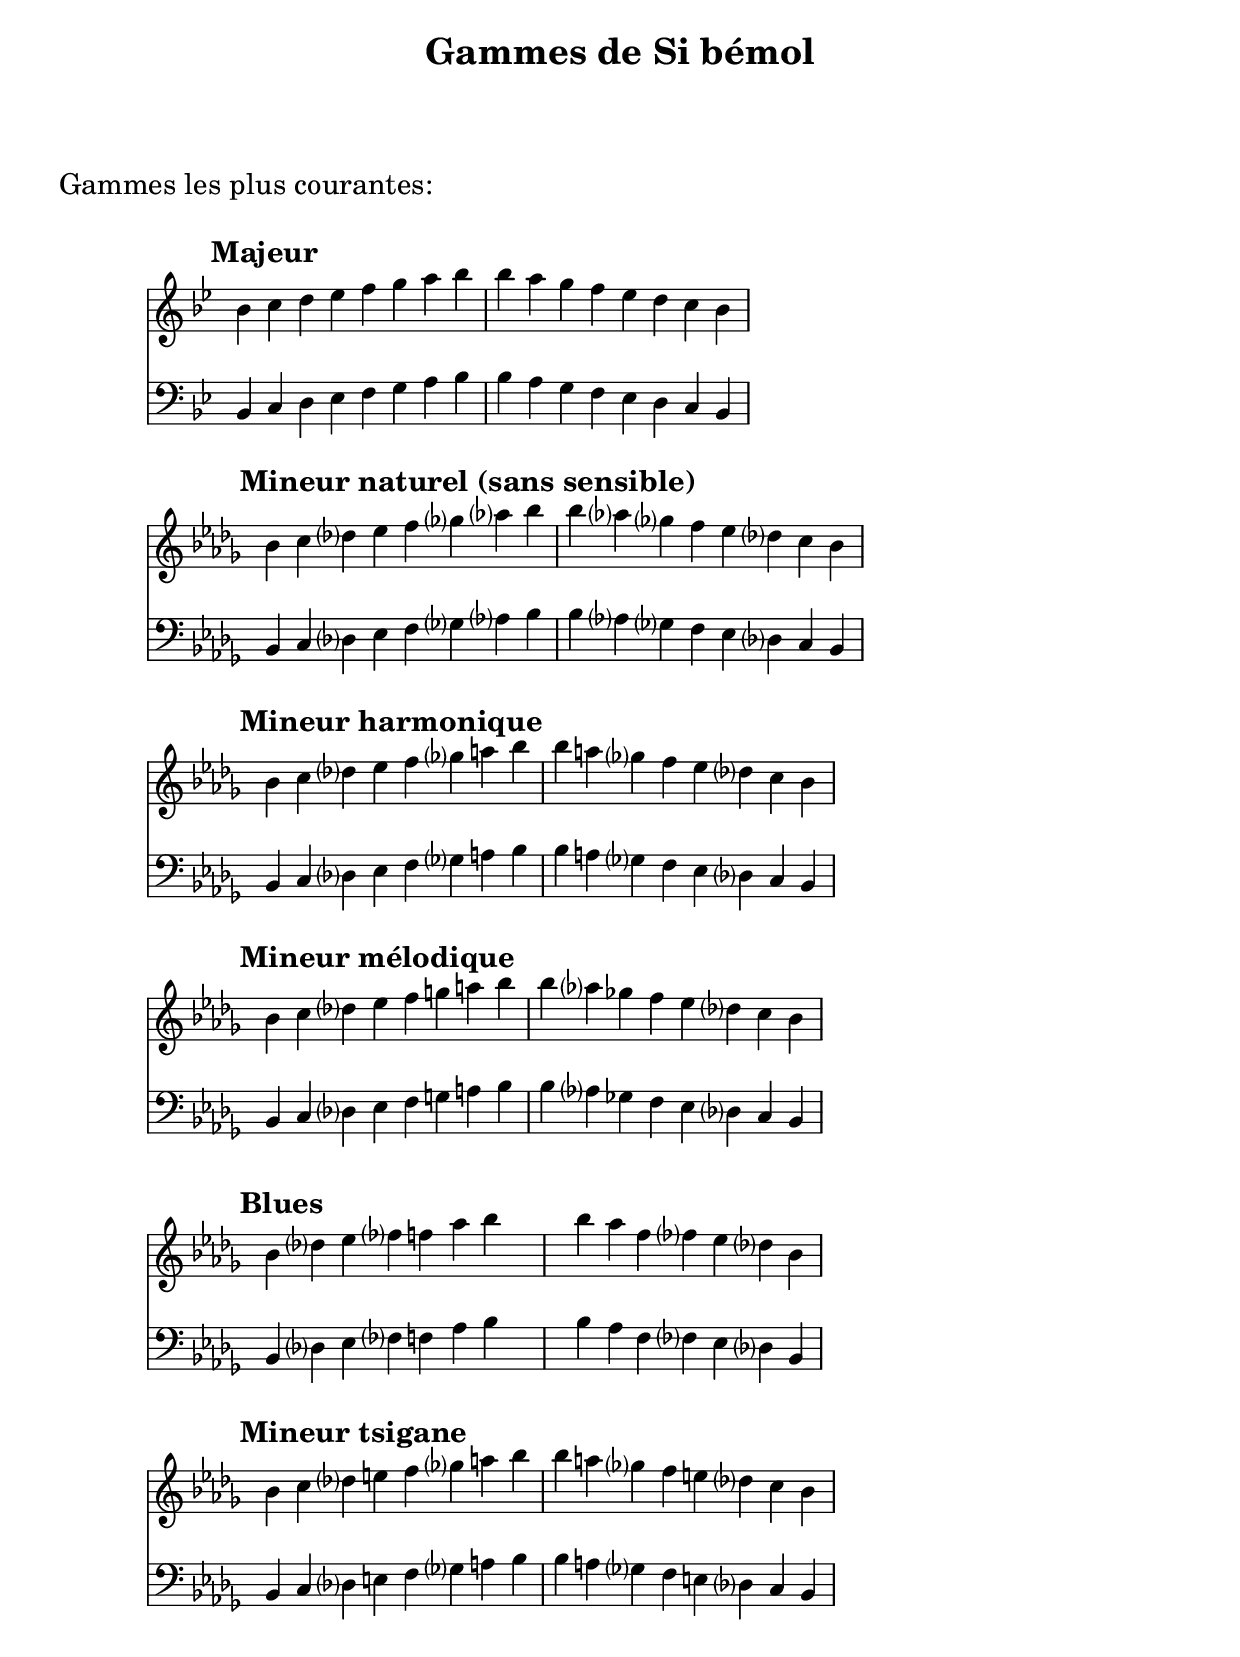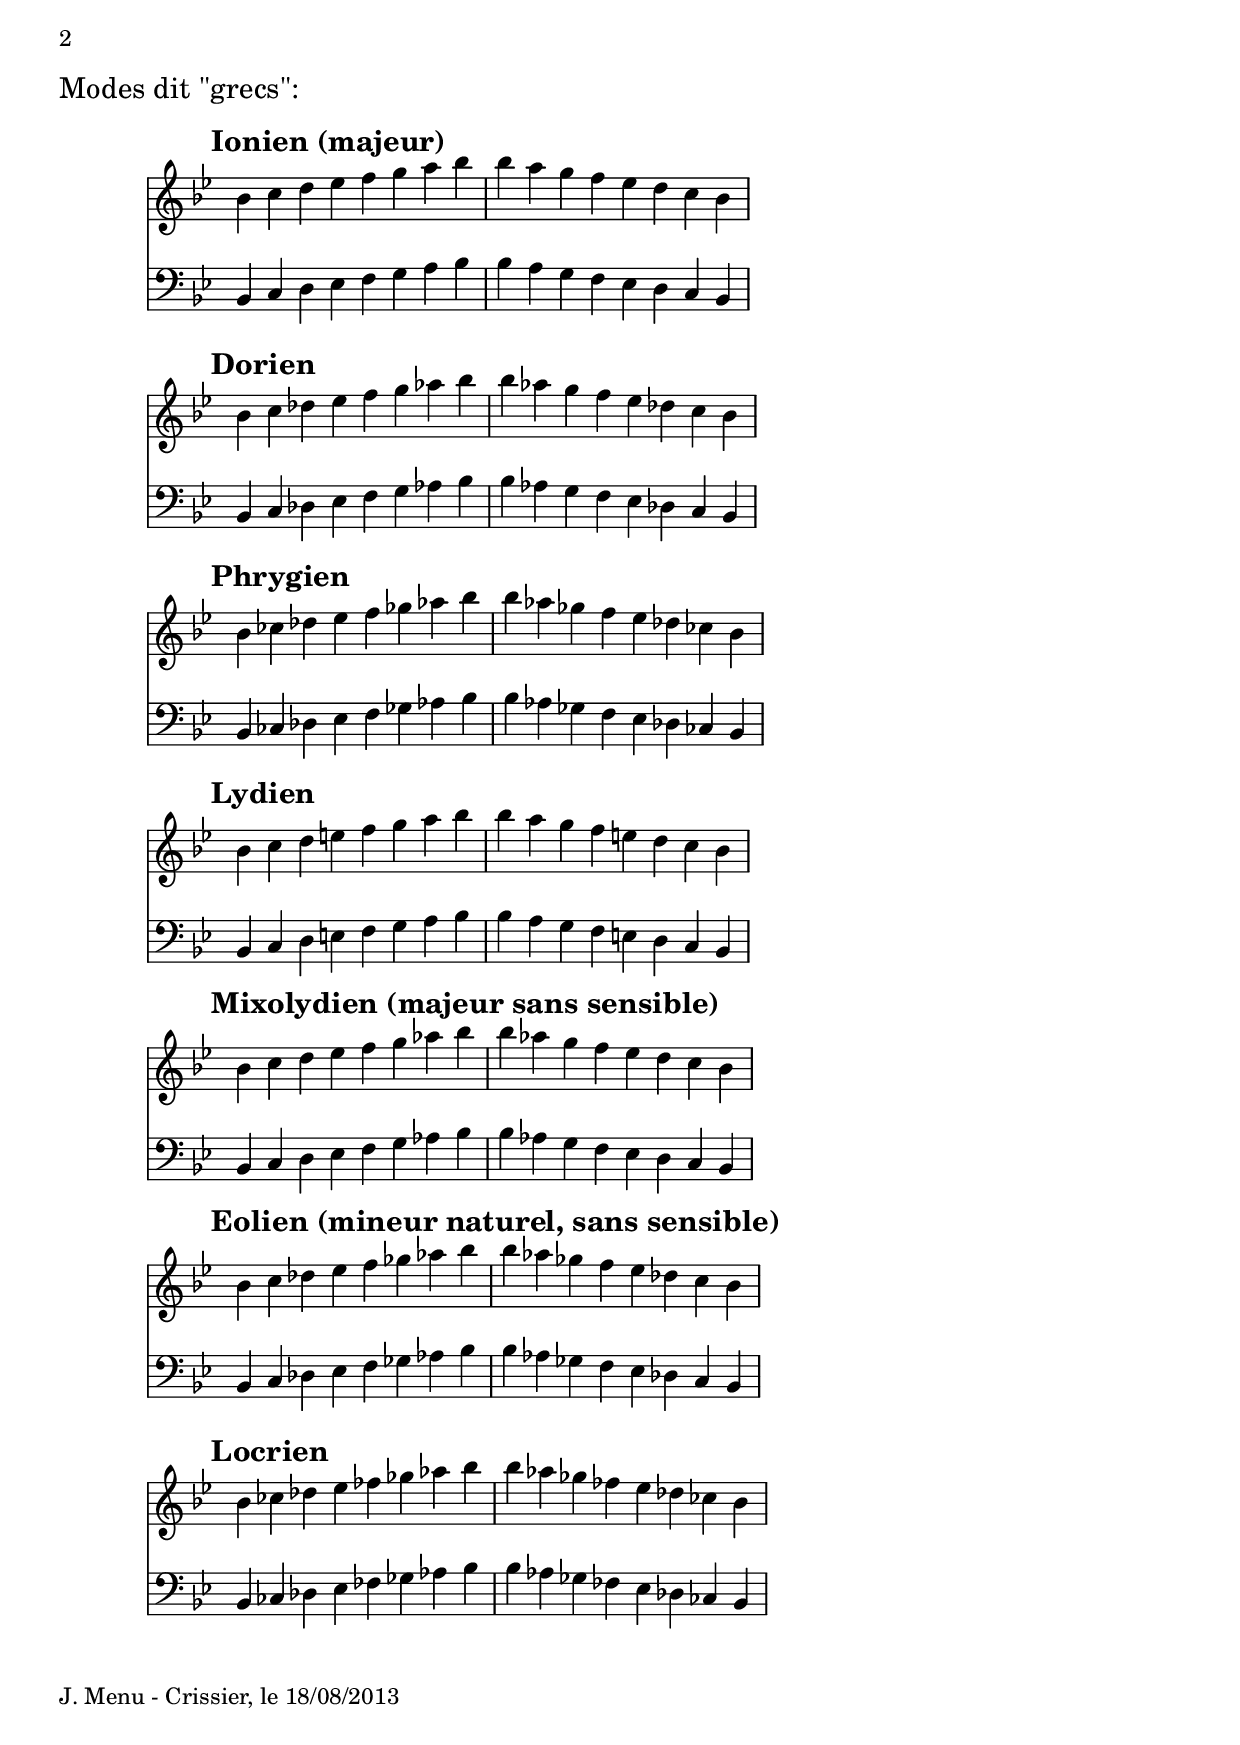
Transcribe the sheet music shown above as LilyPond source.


% -------------------------------------------------------------------------

\include "../CommonSettings.ly"


% -------------------------------------------------------------------------

\markup \vspace #2

\markup {\huge "Gammes les plus courantes:"}

\markup \vspace #1


% -------------------------------------------------------------------------
% Some usual scales
% -------------------------------------------------------------------------


besMajor = {
<<
  \new Staff {
    \clef treble
    \key bes \major
    \myStaffAndTimeSettings
    \myTempoMark #2.0 #"Majeur"
    \transpose c bes 
    \relative c' {
      \CMajorScale
    }
  }

  \new Staff {
    \clef bass
    \key bes \major
    \myStaffAndTimeSettings
    \transpose c bes 
    \relative c, {
      \CMajorScale
    }
  }
>>
}


% -------------------------------------------------------------------------

besNaturalMinor = {
<<
  \new Staff {
    \clef treble
    \key bes \minor
    \myStaffAndTimeSettings
    \myTempoMark #2.0 #"Mineur naturel (sans sensible)"
    \transpose c bes 
    \relative c' {
      \CNaturalMinorScale
    }
  }

  \new Staff {
    \clef bass
    \key bes \minor
    \myStaffAndTimeSettings
    \transpose c bes 
    \relative c, {
      \CNaturalMinorScale
    }
  }
>>
}


% -------------------------------------------------------------------------

besHarmonicMinor = {
<<
  \new Staff {
    \clef treble
    \key bes \minor
    \myStaffAndTimeSettings
    \myTempoMark #2.0 #"Mineur harmonique"
    \transpose c bes 
    \relative c' {
      \CHarmonicMinorScale
    }
  }

  \new Staff {
    \clef bass
    \key bes \minor
    \myStaffAndTimeSettings
    \transpose c bes 
    \relative c, {
      \CHarmonicMinorScale
    }
  }
>>
}


% -------------------------------------------------------------------------

besMelodicMinor = {
<<
  \new Staff {
    \clef treble
    \key bes \minor
    \myStaffAndTimeSettings
    \myTempoMark #2.0 #"Mineur mélodique"
    \transpose c bes 
    \relative c' {
      \CMelodicMinorScale
    }
  }

  \new Staff {
    \clef bass
    \key bes \minor
    \myStaffAndTimeSettings
    \transpose c bes 
    \relative c, {
      \CMelodicMinorScale
    }
  }
>>
}


% -------------------------------------------------------------------------

besDorianMinor = {
<<
  \new Staff {
    \clef treble
    \key bes \minor
    \myStaffAndTimeSettings
    \myTempoMark #2.0 #"Mineur dorien"
    \transpose c bes 
    \relative c' {
      \CDorianMinorScale
    }
  }

  \new Staff {
    \clef bass
    \key bes \minor
    \myStaffAndTimeSettings
    \transpose c bes 
    \relative c, {
      \CDorianMinorScale
    }
  }
>>
}


% -------------------------------------------------------------------------

besPhrygianMinor = {
<<
  \new Staff {
    \clef treble
    \key bes \minor
    \myStaffAndTimeSettings
    \myTempoMark #2.0 #"Mineur phrygien"
    \transpose c bes 
    \relative c' {
      \CPhrygianMinorScale
    }
  }

  \new Staff {
    \clef bass
    \key bes \minor
    \myStaffAndTimeSettings
    \transpose c bes 
    \relative c, {
      \CPhrygianMinorScale
    }
  }
>>
}


% -------------------------------------------------------------------------

besBlues = {
<<
  \new Staff {
    \clef treble
    \key bes \minor
    \myStaffAndTimeSettings
    \myTempoMark #2.0 #"Blues"
    \transpose c bes 
    \relative c' {
      \CBluesScale
    }
  }

  \new Staff {
    \clef bass
    \key bes \minor
    \myStaffAndTimeSettings
    \myTempoMark #2.0 #"Blues"
    \transpose c bes 
    \relative c, {
      \CBluesScale
    }
  }
>>
}


% -------------------------------------------------------------------------

besGypsyMinor = {
<<
  \new Staff {
    \clef treble
    \key bes \minor
    \myStaffAndTimeSettings
    \myTempoMark #2.0 #"Mineur tsigane"
    \transpose c bes 
    \relative c' {
      \CGypsyScale
    }
  }

  \new Staff {
    \clef bass
    \key bes \minor
    \myStaffAndTimeSettings
    \myTempoMark #2.0 #"Mineur tsigane"
    \transpose c bes 
    \relative c, {
      \CGypsyScale
    }
  }
>>
}


% -------------------------------------------------------------------------
% The so-called "greek" modes, built from the white keys of the piano
% -------------------------------------------------------------------------


besIonian = {
<<
  \new Staff {
    \clef treble
    \key bes \major
    \myStaffAndTimeSettings
    \myTempoMark #2.0 #"Ionien (majeur)"
    \transpose c bes 
    \relative c' {
      \CIonianScale
    }
  }

  \new Staff {
    \clef bass
    \key bes \major
    \myStaffAndTimeSettings
    \transpose c bes 
    \relative c, {
      \CIonianScale
    }
  }
>>
}


besDorian = {
<<
  \new Staff {
    \clef treble
    \key bes \major
    \myStaffAndTimeSettings
    \myTempoMark #2.0 #"Dorien"
    \transpose d bes 
    \relative c' {
      \DDorianScale
    }
  }

  \new Staff {
    \clef bass
    \key bes \major
    \myStaffAndTimeSettings
    \transpose d bes 
    \relative c, {
      \DDorianScale
    }
  }
>>
}


besPhrygian = {
<<
  \new Staff {
    \clef treble
    \key bes \major
    \myStaffAndTimeSettings
    \myTempoMark #2.0 #"Phrygien"
    \transpose e bes 
    \relative c' {
      \EPhrygianScale
    }
  }

  \new Staff {
    \clef bass
    \key bes \major
    \myStaffAndTimeSettings
    \transpose e bes 
    \relative c, {
      \EPhrygianScale
    }
  }
>>
}


besLydian = {
<<
  \new Staff {
    \clef treble
    \key bes \major
    \myStaffAndTimeSettings
    \myTempoMark #2.0 #"Lydien"
    \transpose f bes 
    \relative c' {
      \FLydianScale
    }
  }

  \new Staff {
    \clef bass
    \key bes \major
    \myStaffAndTimeSettings
    \transpose f bes 
    \relative c, {
      \FLydianScale
    }
  }
>>
}


besMixolydian = {
<<
  \new Staff {
    \clef treble
    \key bes \major
    \myStaffAndTimeSettings
    \myTempoMark #2.0 #"Mixolydien (majeur sans sensible)"
    \transpose g, bes 
    \relative c' {
      \GMixolydianScale
    }
  }

  \new Staff {
    \clef bass
    \key bes \major
    \myStaffAndTimeSettings
    \transpose g, bes 
    \relative c, {
      \GMixolydianScale
    }
  }
>>
}


besEolian = {
<<
  \new Staff {
    \clef treble
    \key bes \major
    \myStaffAndTimeSettings
    \myTempoMark #2.0 #"Eolien (mineur naturel, sans sensible)"
    \transpose a, bes 
    \relative c' {
      \AEolianScale
    }
  }

  \new Staff {
    \clef bass
    \key bes \major
    \myStaffAndTimeSettings
    \transpose a, bes 
    \relative c, {
      \AEolianScale
    }
  }
>>
}


besLocrian = {
<<
  \new Staff {
    \clef treble
    \key bes \major
    \myStaffAndTimeSettings
    \myTempoMark #2.0 #"Locrien"
    \transpose b, bes 
    \relative c' {
      \BLocrianScale
    }
  }

  \new Staff {
    \clef bass
    \key bes \major
    \myStaffAndTimeSettings
    \transpose b, bes 
    \relative c, {
      \BLocrianScale
    }
  }
>>
}


% -------------------------------------------------------------------------

\header{
  title = "Gammes de Si bémol"
  subtitle = " "
}


% -------------------------------------------------------------------------

\score {
  \besMajor
}

\score {
  \besNaturalMinor
}

\score {
  \besHarmonicMinor
}

\score {
  \besMelodicMinor
}

\score {
  \besBlues
}

\score {
  \besGypsyMinor
}


% -------------------------------------------------------------------------

\markup \vspace #2

\pageBreak

\markup \vspace #0.5

\markup {\huge "Modes dit \"grecs\":"}

\markup \vspace #0.5


% -------------------------------------------------------------------------

\score {
  \besIonian
}

\score {
  \besDorian
}

\score {
  \besPhrygian
}

\score {
  \besLydian
}

\score {
  \besMixolydian
}

\score {
  \besEolian
}

\score {
  \besLocrian
}


% -------------------------------------------------------------------------


\markup \vspace #1
\markup {J. Menu - Crissier, le 18/08/2013}
